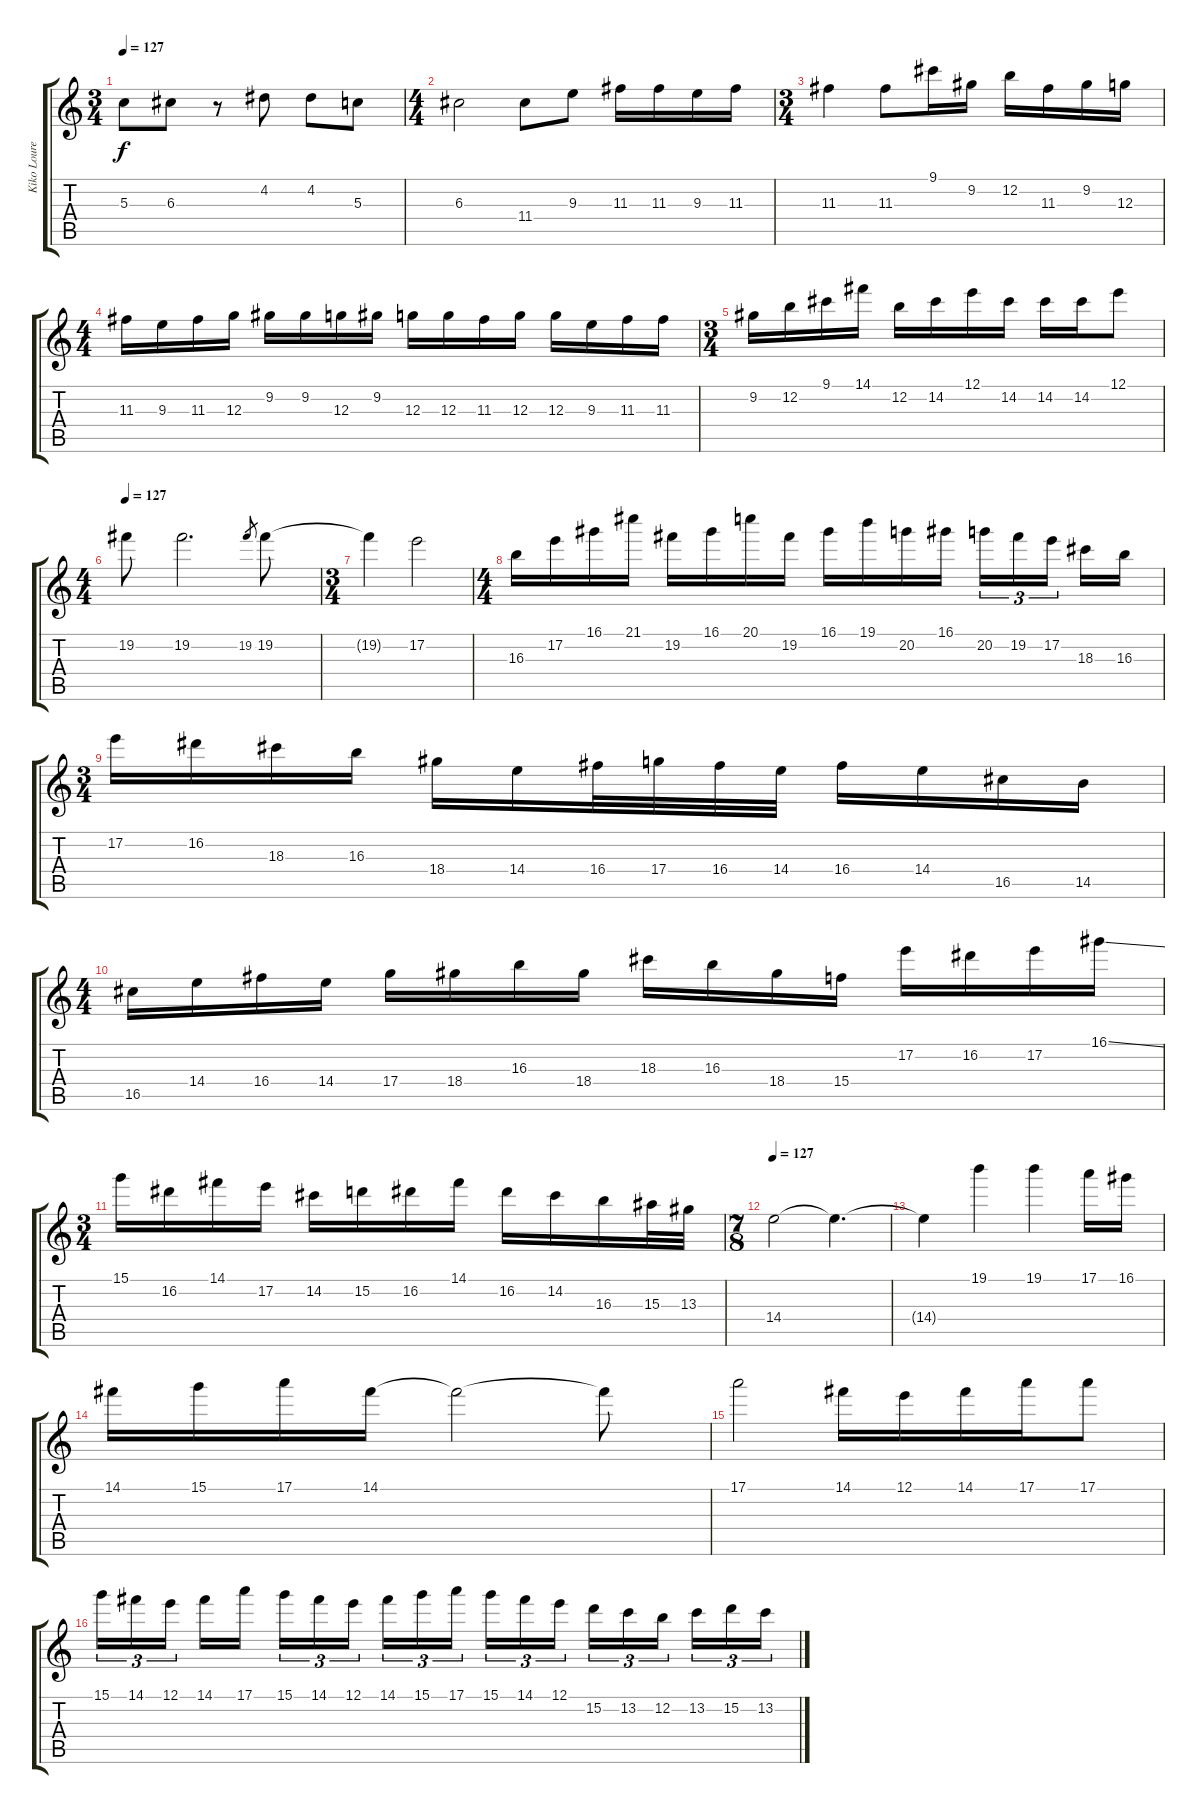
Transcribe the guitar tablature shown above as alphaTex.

\track ("Kiko Loureiro" "Kiko Loure") {instrument distortionguitar}
\staff {score tabs}
\tuning (E4 B3 G3 D3 A2 E2) {hide}
\ts (3 4)
\tempo 127
\clef g2
\ks c
5.3{t}.8{dy f} 6.3.8 r.8 4.2.8 4.2.8 5.3.8 |
\ts (4 4)
6.3.2 11.4.8 9.3.8 11.3.16 11.3.16 9.3.16 11.3.16 |
\ts (3 4)
11.3.4 11.3.8 9.1.16 9.2.16 12.2.16 11.3.16 9.2.16 12.3.16 |
\ts (4 4)
11.3.16 9.3.16 11.3.16 12.3.16 9.2.16 9.2.16 12.3.16 9.2.16 12.3.16 12.3.16 11.3.16 12.3.16 12.3.16 9.3.16 11.3.16 11.3.16 |
\ts (3 4)
9.2.16 12.2.16 9.1.16 14.1.16 12.2.16 14.2.16 12.1.16 14.2.16 14.2.16 14.2.16 12.1.8 |
\ts (4 4)
\tempo 127
19.2.8 19.2.2{d} 19.2.8{gr} 19.2.8 |
\ts (3 4)
19.2{t}.4 17.2.2 |
\ts (4 4)
16.3.16 17.2.16 16.1.16 21.1.16 19.2.16 16.1.16 20.1.16 19.2.16 16.1.16 19.1.16 20.2.16 16.1.16 20.2.16{tu (3 2)} 19.2.16{tu (3 2)} 17.2.16{tu (3 2)} 18.3.16 16.3.16 |
\ts (3 4)
17.2.16 16.2.16 18.3.16 16.3.16 18.4.16 14.4.16 16.4.32 17.4.32 16.4.32 14.4.32 16.4.16 14.4.16 16.5.16 14.5.16 |
\ts (4 4)
16.5.16 14.4.16 16.4.16 14.4.16 17.4.16 18.4.16 16.3.16 18.4.16 18.3.16 16.3.16 18.4.16 15.4.16 17.2.16 16.2.16 17.2.16 16.1{ss}.16 |
\ts (3 4)
15.1.16 16.2.16 14.1.16 17.2.16 14.2.16 15.2.16 16.2.16 14.1.16 16.2.16 14.2.16 16.3.16 15.3.32 13.3.32 |
\ts (7 8)
\tempo 127
14.4.2{volume 16} 14.4{t}.4{d} |
14.4{t}.4 19.1.4 19.1.4 17.1.16 16.1.16 |
14.1.16 15.1.16 17.1.16 14.1.16 14.1{t}.2 14.1{t}.8 |
17.1.2 14.1.16 12.1.16 14.1.16 17.1.16 17.1.8 |
15.1.16{tu (3 2)} 14.1.16{tu (3 2)} 12.1.16{tu (3 2)} 14.1.16 17.1.16 15.1.16{tu (3 2)} 14.1.16{tu (3 2)} 12.1.16{tu (3 2)} 14.1.16{tu (3 2)} 15.1.16{tu (3 2)} 17.1.16{tu (3 2)} 15.1.16{tu (3 2)} 14.1.16{tu (3 2)} 12.1.16{tu (3 2)} 15.2.16{tu (3 2)} 13.2.16{tu (3 2)} 12.2.16{tu (3 2)} 13.2.16{tu (3 2)} 15.2.16{tu (3 2)} 13.2.16{tu (3 2)}
